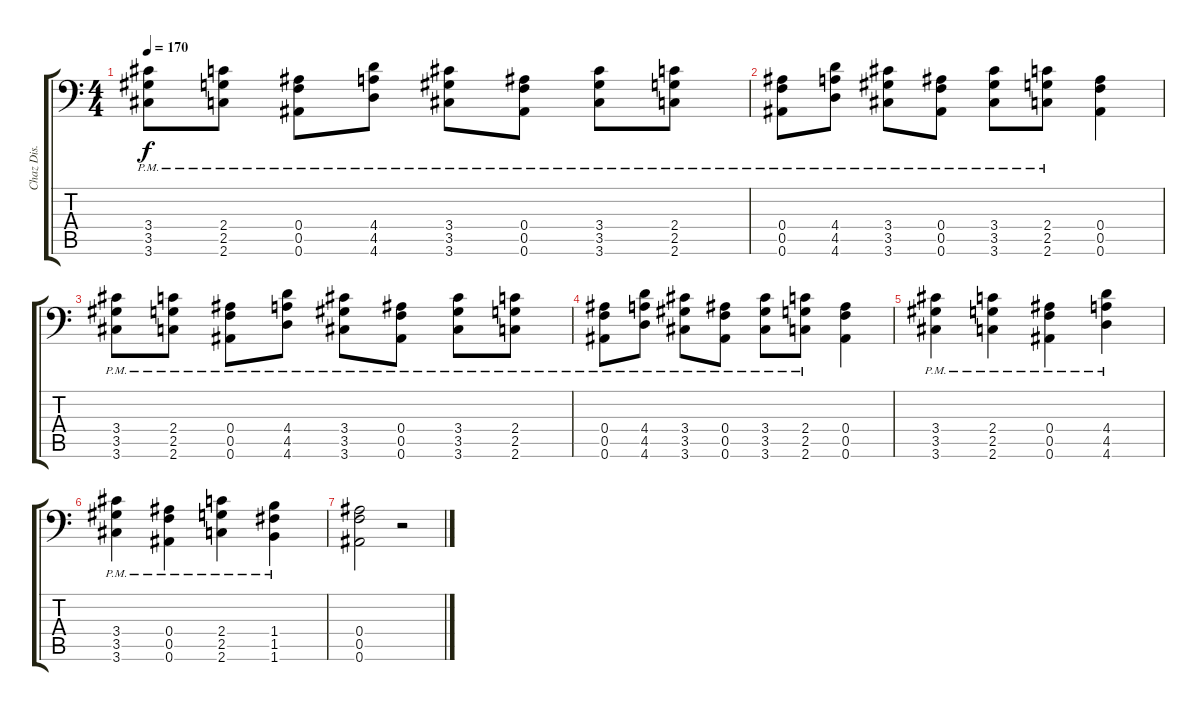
\track ("Chaz Dis." "Chaz Dis.") {instrument distortionguitar}
\staff {score tabs}
\tuning (C4 G3 Eb3 Bb2 F2 Bb1) {hide}
\ts (4 4)
\tempo 170
\clef f4
\ks c
(3.4{pm} 3.5{pm} 3.6{pm}).8{dy f} (2.4{pm} 2.5{pm} 2.6{pm}).8 (0.4{pm} 0.5{pm} 0.6{pm}).8 (4.4{pm} 4.5{pm} 4.6{pm}).8 (3.4{pm} 3.5{pm} 3.6{pm}).8 (0.4{pm} 0.5{pm} 0.6{pm}).8 (3.4{pm} 3.5{pm} 3.6{pm}).8 (2.4{pm} 2.5{pm} 2.6{pm}).8 |
(0.4{pm} 0.5{pm} 0.6{pm}).8 (4.4{pm} 4.5{pm} 4.6{pm}).8 (3.4{pm} 3.5{pm} 3.6{pm}).8 (0.4{pm} 0.5{pm} 0.6{pm}).8 (3.4{pm} 3.5{pm} 3.6{pm}).8 (2.4{pm} 2.5{pm} 2.6{pm}).8 (0.4 0.5 0.6).4 |
(3.4{pm} 3.5{pm} 3.6{pm}).8 (2.4{pm} 2.5{pm} 2.6{pm}).8 (0.4{pm} 0.5{pm} 0.6{pm}).8 (4.4{pm} 4.5{pm} 4.6{pm}).8 (3.4{pm} 3.5{pm} 3.6{pm}).8 (0.4{pm} 0.5{pm} 0.6{pm}).8 (3.4{pm} 3.5{pm} 3.6{pm}).8 (2.4{pm} 2.5{pm} 2.6{pm}).8 |
(0.4{pm} 0.5{pm} 0.6{pm}).8 (4.4{pm} 4.5{pm} 4.6{pm}).8 (3.4{pm} 3.5{pm} 3.6{pm}).8 (0.4{pm} 0.5{pm} 0.6{pm}).8 (3.4{pm} 3.5{pm} 3.6{pm}).8 (2.4{pm} 2.5{pm} 2.6{pm}).8 (0.4 0.5 0.6).4 |
(3.4{pm} 3.5{pm} 3.6{pm}).4 (2.4{pm} 2.5{pm} 2.6{pm}).4 (0.4{pm} 0.5{pm} 0.6{pm}).4 (4.4{pm} 4.5{pm} 4.6{pm}).4 |
(3.4{pm} 3.5{pm} 3.6{pm}).4 (0.4{pm} 0.5{pm} 0.6{pm}).4 (2.4{pm} 2.5{pm} 2.6{pm}).4 (1.4{pm} 1.5{pm} 1.6{pm}).4 |
(0.4 0.5 0.6).2 r.2
